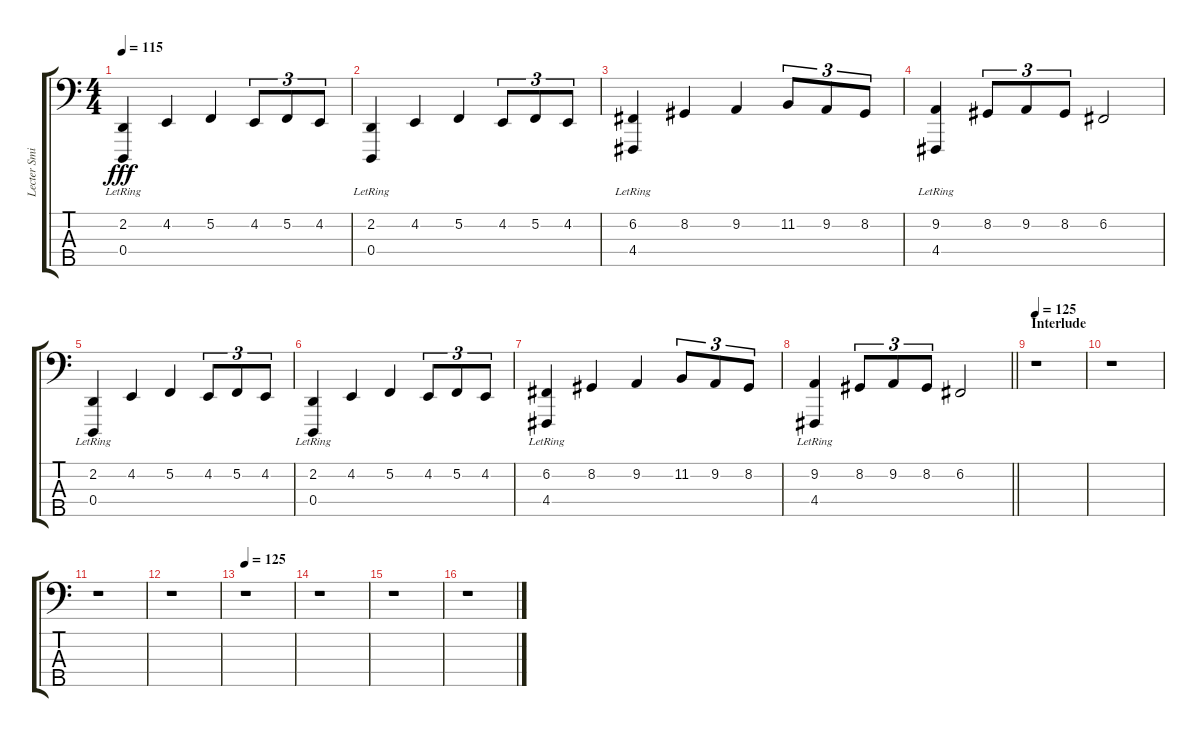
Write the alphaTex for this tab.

\track ("Lecter Smith" "Lecter Smi") {instrument stringensemble1}
\staff {score tabs}
\tuning (F2 C2 G1 D1 A0) {hide}
\ts (4 4)
\tempo 115
\clef f4
\ks c
(2.2 0.4{lr}).4{dy fff} 4.2.4 5.2.4 4.2.8{tu (3 2)} 5.2.8{tu (3 2)} 4.2.8{tu (3 2)} |
(2.2 0.4{lr}).4 4.2.4 5.2.4 4.2.8{tu (3 2)} 5.2.8{tu (3 2)} 4.2.8{tu (3 2)} |
(6.2 4.4{lr}).4 8.2.4 9.2.4 11.2.8{tu (3 2)} 9.2.8{tu (3 2)} 8.2.8{tu (3 2)} |
(9.2 4.4{lr}).4 8.2.8{tu (3 2)} 9.2.8{tu (3 2)} 8.2.8{tu (3 2)} 6.2.2 |
(2.2 0.4{lr}).4 4.2.4 5.2.4 4.2.8{tu (3 2)} 5.2.8{tu (3 2)} 4.2.8{tu (3 2)} |
(2.2 0.4{lr}).4 4.2.4 5.2.4 4.2.8{tu (3 2)} 5.2.8{tu (3 2)} 4.2.8{tu (3 2)} |
(6.2 4.4{lr}).4 8.2.4 9.2.4 11.2.8{tu (3 2)} 9.2.8{tu (3 2)} 8.2.8{tu (3 2)} |
\barLineRight lightlight
(9.2 4.4{lr}).4 8.2.8{tu (3 2)} 9.2.8{tu (3 2)} 8.2.8{tu (3 2)} 6.2.2 |
\section ("" "Interlude")
\tempo 125
r.1 |
r.1 |
r.1 |
r.1 |
\tempo 125
r.1 |
r.1 |
r.1 |
r.1
